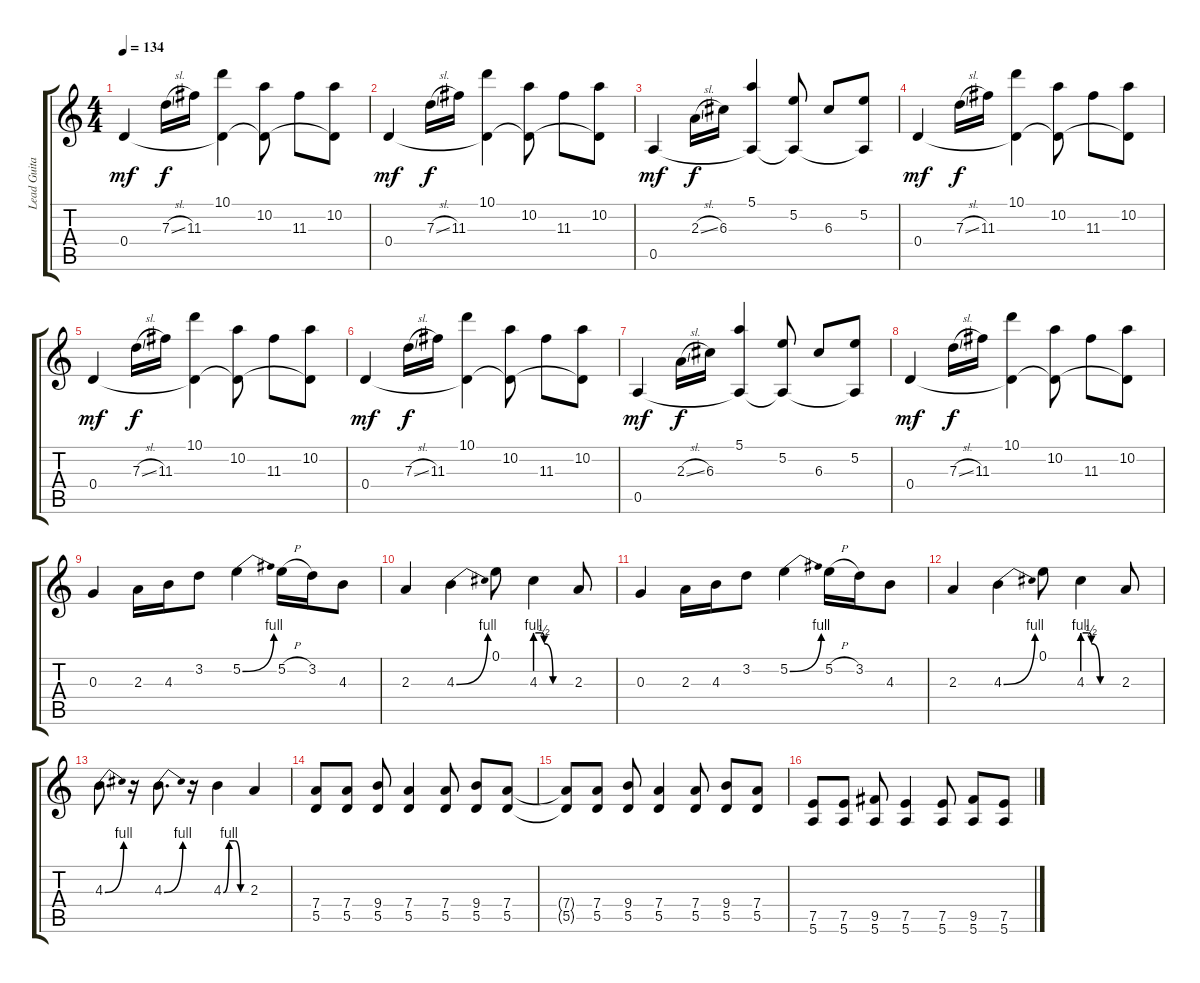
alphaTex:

\track ("Lead Guitar" "Lead Guita") {instrument overdrivenguitar}
\staff {score tabs}
\tuning (E4 B3 G3 D3 A2 E2) {hide}
\ts (4 4)
\tempo 134
\clef g2
\ks c
0.4.4{dy mf} 7.3{sl}.16{dy f} 11.3.16 (10.1 0.4{t}).4 (10.2 0.4{t}).8 11.3.8 (10.2 0.4{t}).8 |
0.4.4{dy mf} 7.3{sl}.16{dy f} 11.3.16 (10.1 0.4{t}).4 (10.2 0.4{t}).8 11.3.8 (10.2 0.4{t}).8 |
0.5.4{dy mf} 2.3{sl}.16{dy f} 6.3.16 (5.1 0.5{t}).4 (5.2 0.5{t}).8 6.3.8 (5.2 0.5{t}).8 |
0.4.4{dy mf} 7.3{sl}.16{dy f} 11.3.16 (10.1 0.4{t}).4 (10.2 0.4{t}).8 11.3.8 (10.2 0.4{t}).8 |
0.4.4{dy mf} 7.3{sl}.16{dy f} 11.3.16 (10.1 0.4{t}).4 (10.2 0.4{t}).8 11.3.8 (10.2 0.4{t}).8 |
0.4.4{dy mf} 7.3{sl}.16{dy f} 11.3.16 (10.1 0.4{t}).4 (10.2 0.4{t}).8 11.3.8 (10.2 0.4{t}).8 |
0.5.4{dy mf} 2.3{sl}.16{dy f} 6.3.16 (5.1 0.5{t}).4 (5.2 0.5{t}).8 6.3.8 (5.2 0.5{t}).8 |
0.4.4{dy mf} 7.3{sl}.16{dy f} 11.3.16 (10.1 0.4{t}).4 (10.2 0.4{t}).8 11.3.8 (10.2 0.4{t}).8 |
0.3.4 2.3.16 4.3.16 3.2.8 5.2{be (bend 0 0 60 4)}.4 5.2{h}.16 3.2.16 4.3.8 |
2.3.4 4.3{be (bend 0 0 60 4)}.4 0.1.8 4.3{be (custom 0 4 10 4 15 2 30 0 60 0)}.4 2.3.8 |
0.3.4 2.3.16 4.3.16 3.2.8 5.2{be (bend 0 0 60 4)}.4 5.2{h}.16 3.2.16 4.3.8 |
2.3.4 4.3{be (bend 0 0 60 4)}.4 0.1.8 4.3{be (custom 0 4 10 4 15 2 30 0 60 0)}.4 2.3.8 |
4.3{be (bend 0 0 60 4)}.8{d} r.16 4.3{be (bend 0 0 60 4)}.8{d} r.16 4.3{be (custom 0 0 15 4 30 4 45 0 60 0)}.4 2.3.4 |
(7.4 5.5).8{volume 12 instrument overdrivenguitar} (7.4 5.5).8 (9.4 5.5).8 (7.4 5.5).4 (7.4 5.5).8 (9.4 5.5).8 (7.4 5.5).8 |
(7.4{t} 5.5{t}).8 (7.4 5.5).8 (9.4 5.5).8 (7.4 5.5).4 (7.4 5.5).8 (9.4 5.5).8 (7.4 5.5).8 |
(7.5 5.6).8 (7.5 5.6).8 (9.5 5.6).8 (7.5 5.6).4 (7.5 5.6).8 (9.5 5.6).8 (7.5 5.6).8
